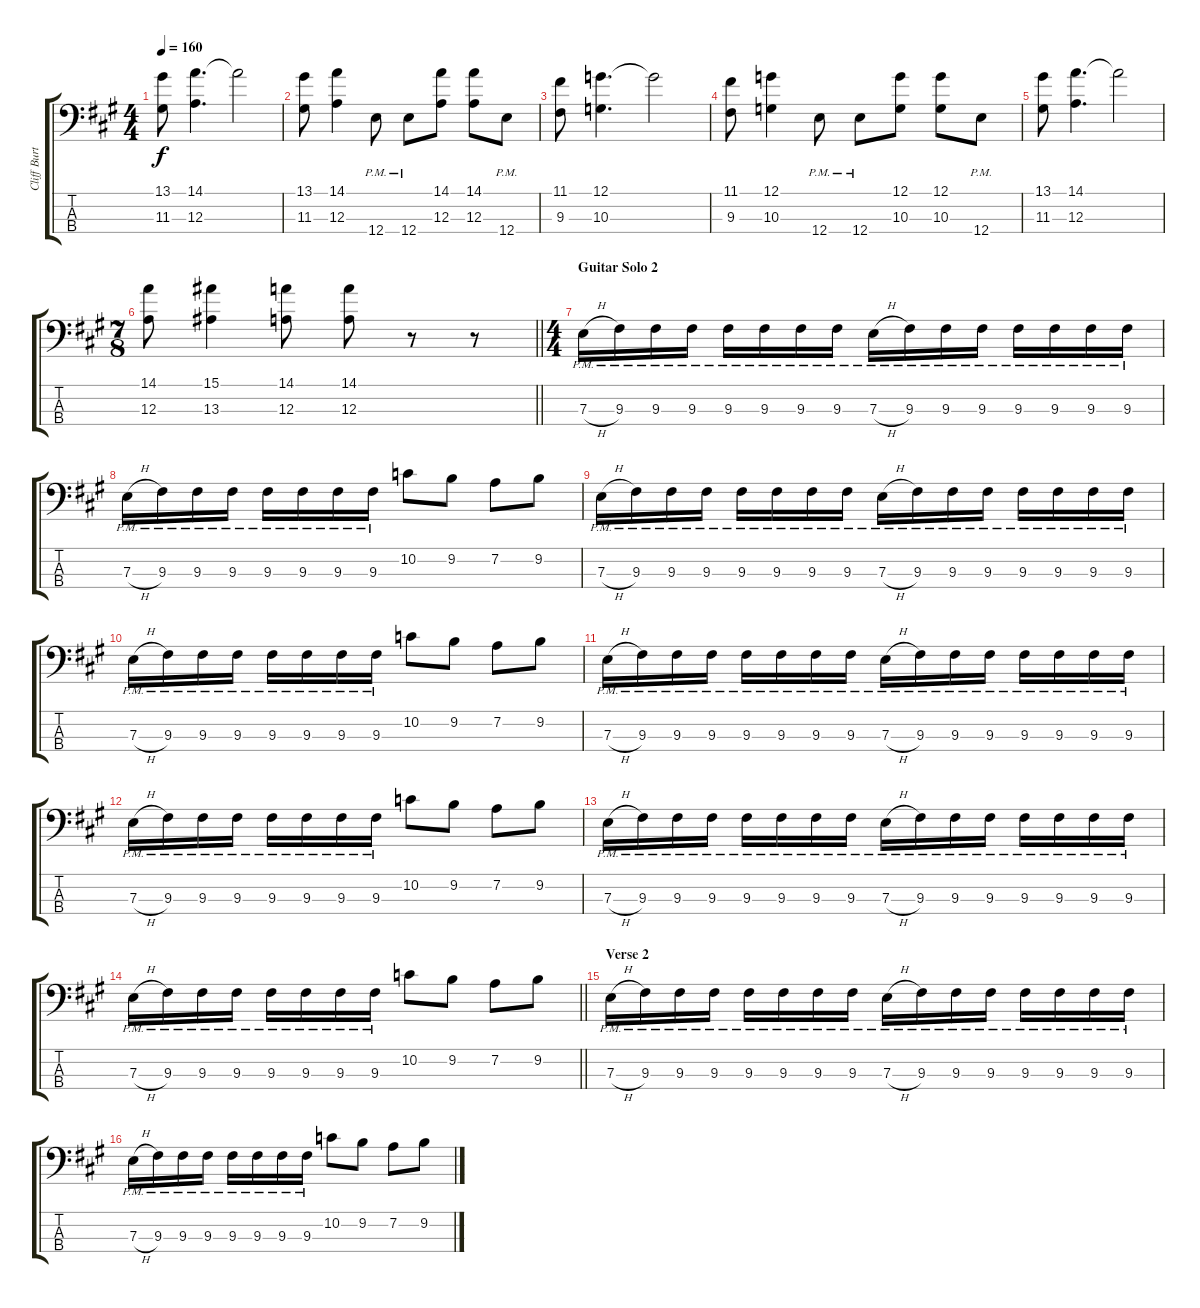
\track ("Cliff Burton" "Cliff Burt") {instrument electricbassfinger}
\staff {score tabs}
\tuning (G2 D2 A1 E1) {hide}
\ts (4 4)
\tempo 160
\clef f4
\ks a
(13.1 11.3).8{dy f} (14.1 12.3).4{d} 14.1{t}.2 |
(13.1 11.3).8 (14.1 12.3).4 12.4{pm}.8 12.4{pm}.8 (14.1 12.3).8 (14.1 12.3).8 12.4{pm}.8 |
(11.1 9.3).8 (12.1 10.3).4{d} 12.1{t}.2 |
(11.1 9.3).8 (12.1 10.3).4 12.4{pm}.8 12.4{pm}.8 (12.1 10.3).8 (12.1 10.3).8 12.4{pm}.8 |
(13.1 11.3).8 (14.1 12.3).4{d} 14.1{t}.2 |
\ts (7 8)
\barLineRight lightlight
(14.1 12.3).8 (15.1 13.3).4 (14.1 12.3).8 (14.1 12.3).8 r.8 r.8 |
\ts (4 4)
\section ("" "Guitar Solo 2")
7.3{h pm}.16 9.3{pm}.16 9.3{pm}.16 9.3{pm}.16 9.3{pm}.16 9.3{pm}.16 9.3{pm}.16 9.3{pm}.16 7.3{h pm}.16 9.3{pm}.16 9.3{pm}.16 9.3{pm}.16 9.3{pm}.16 9.3{pm}.16 9.3{pm}.16 9.3{pm}.16 |
7.3{h pm}.16 9.3{pm}.16 9.3{pm}.16 9.3{pm}.16 9.3{pm}.16 9.3{pm}.16 9.3{pm}.16 9.3{pm}.16 10.2.8 9.2.8 7.2.8 9.2.8 |
7.3{h pm}.16 9.3{pm}.16 9.3{pm}.16 9.3{pm}.16 9.3{pm}.16 9.3{pm}.16 9.3{pm}.16 9.3{pm}.16 7.3{h pm}.16 9.3{pm}.16 9.3{pm}.16 9.3{pm}.16 9.3{pm}.16 9.3{pm}.16 9.3{pm}.16 9.3{pm}.16 |
7.3{h pm}.16 9.3{pm}.16 9.3{pm}.16 9.3{pm}.16 9.3{pm}.16 9.3{pm}.16 9.3{pm}.16 9.3{pm}.16 10.2.8 9.2.8 7.2.8 9.2.8 |
7.3{h pm}.16 9.3{pm}.16 9.3{pm}.16 9.3{pm}.16 9.3{pm}.16 9.3{pm}.16 9.3{pm}.16 9.3{pm}.16 7.3{h pm}.16 9.3{pm}.16 9.3{pm}.16 9.3{pm}.16 9.3{pm}.16 9.3{pm}.16 9.3{pm}.16 9.3{pm}.16 |
7.3{h pm}.16 9.3{pm}.16 9.3{pm}.16 9.3{pm}.16 9.3{pm}.16 9.3{pm}.16 9.3{pm}.16 9.3{pm}.16 10.2.8 9.2.8 7.2.8 9.2.8 |
7.3{h pm}.16 9.3{pm}.16 9.3{pm}.16 9.3{pm}.16 9.3{pm}.16 9.3{pm}.16 9.3{pm}.16 9.3{pm}.16 7.3{h pm}.16 9.3{pm}.16 9.3{pm}.16 9.3{pm}.16 9.3{pm}.16 9.3{pm}.16 9.3{pm}.16 9.3{pm}.16 |
\barLineRight lightlight
7.3{h pm}.16 9.3{pm}.16 9.3{pm}.16 9.3{pm}.16 9.3{pm}.16 9.3{pm}.16 9.3{pm}.16 9.3{pm}.16 10.2.8 9.2.8 7.2.8 9.2.8 |
\section ("" "Verse 2")
7.3{h pm}.16 9.3{pm}.16 9.3{pm}.16 9.3{pm}.16 9.3{pm}.16 9.3{pm}.16 9.3{pm}.16 9.3{pm}.16 7.3{h pm}.16 9.3{pm}.16 9.3{pm}.16 9.3{pm}.16 9.3{pm}.16 9.3{pm}.16 9.3{pm}.16 9.3{pm}.16 |
7.3{h pm}.16 9.3{pm}.16 9.3{pm}.16 9.3{pm}.16 9.3{pm}.16 9.3{pm}.16 9.3{pm}.16 9.3{pm}.16 10.2.8 9.2.8 7.2.8 9.2.8
